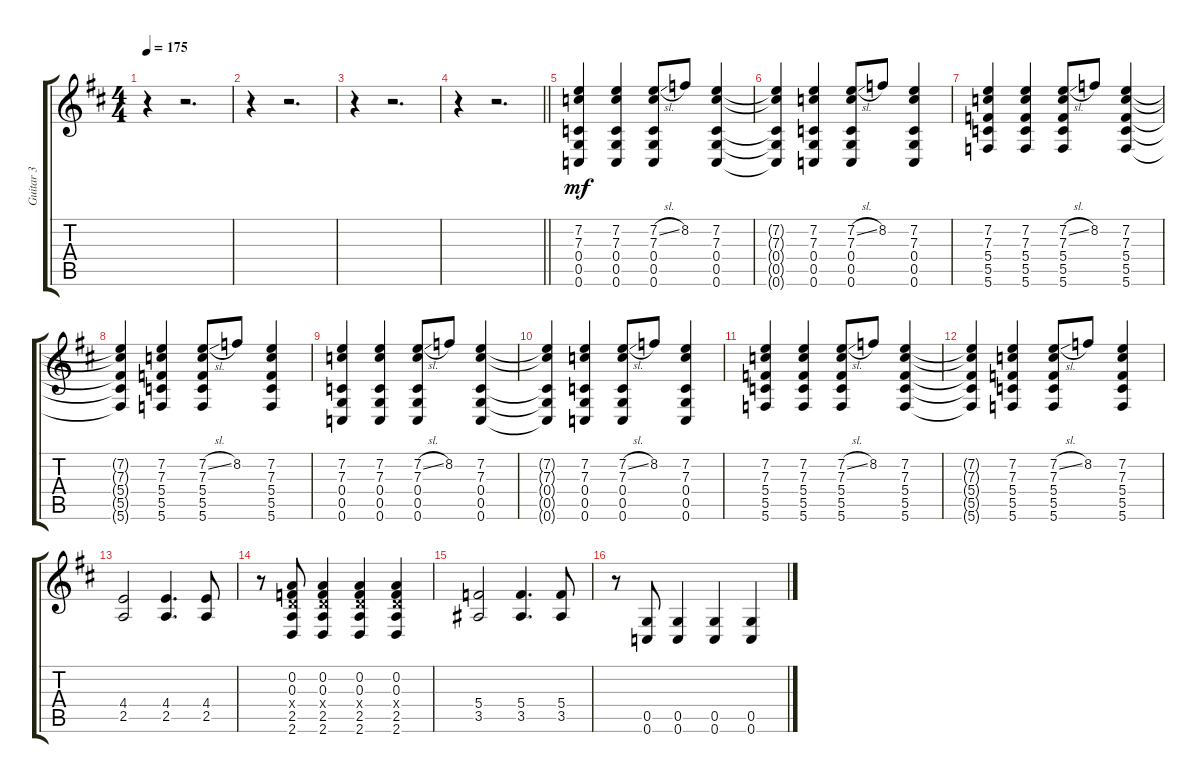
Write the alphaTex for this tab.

\track ("Guitar 3" "Guitar 3") {instrument overdrivenguitar}
\staff {score tabs}
\tuning (D4 A3 F3 C3 G2 C2) {hide}
\ts (4 4)
\tempo 175
\clef g2
\ks d
r.4{dy mf} r.2{d} |
r.4 r.2{d} |
r.4 r.2{d} |
\barLineRight lightlight
r.4 r.2{d} |
(7.2 7.3 0.4 0.5 0.6).4 (7.2 7.3 0.4 0.5 0.6).4 (7.2{sl} 7.3 0.4 0.5 0.6).8 8.2.8 (7.2 7.3 0.4 0.5 0.6).4 |
(7.2{t} 7.3{t} 0.4{t} 0.5{t} 0.6{t}).4 (7.2 7.3 0.4 0.5 0.6).4 (7.2{sl} 7.3 0.4 0.5 0.6).8 8.2.8 (7.2 7.3 0.4 0.5 0.6).4 |
(7.2 7.3 5.4 5.5 5.6).4 (7.2 7.3 5.4 5.5 5.6).4 (7.2{sl} 7.3 5.4 5.5 5.6).8 8.2.8 (7.2 7.3 5.4 5.5 5.6).4 |
(7.2{t} 7.3{t} 5.4{t} 5.5{t} 5.6{t}).4 (7.2 7.3 5.4 5.5 5.6).4 (7.2{sl} 7.3 5.4 5.5 5.6).8 8.2.8 (7.2 7.3 5.4 5.5 5.6).4 |
(7.2 7.3 0.4 0.5 0.6).4 (7.2 7.3 0.4 0.5 0.6).4 (7.2{sl} 7.3 0.4 0.5 0.6).8 8.2.8 (7.2 7.3 0.4 0.5 0.6).4 |
(7.2{t} 7.3{t} 0.4{t} 0.5{t} 0.6{t}).4 (7.2 7.3 0.4 0.5 0.6).4 (7.2{sl} 7.3 0.4 0.5 0.6).8 8.2.8 (7.2 7.3 0.4 0.5 0.6).4 |
(7.2 7.3 5.4 5.5 5.6).4 (7.2 7.3 5.4 5.5 5.6).4 (7.2{sl} 7.3 5.4 5.5 5.6).8 8.2.8 (7.2 7.3 5.4 5.5 5.6).4 |
(7.2{t} 7.3{t} 5.4{t} 5.5{t} 5.6{t}).4 (7.2 7.3 5.4 5.5 5.6).4 (7.2{sl} 7.3 5.4 5.5 5.6).8 8.2.8 (7.2 7.3 5.4 5.5 5.6).4 |
(4.4 2.5).2 (4.4 2.5).4{d} (4.4 2.5).8 |
r.8 (0.2 0.3 2.4{x} 2.5 2.6).8 (0.2 0.3 2.4{x} 2.5 2.6).4 (0.2 0.3 2.4{x} 2.5 2.6).4 (0.2 0.3 2.4{x} 2.5 2.6).4 |
(5.4 3.5).2 (5.4 3.5).4{d} (5.4 3.5).8 |
r.8 (0.5 0.6).8 (0.5 0.6).4 (0.5 0.6).4 (0.5 0.6).4
